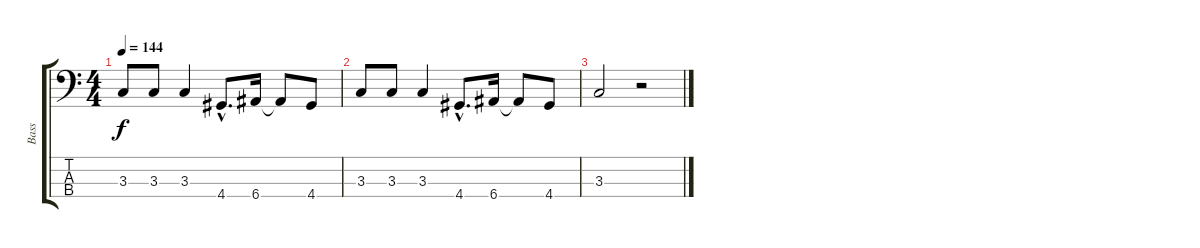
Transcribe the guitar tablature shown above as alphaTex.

\track ("Bass" "Bass") {instrument electricbassfinger}
\staff {score tabs}
\tuning (G2 D2 A1 E1) {hide}
\ts (4 4)
\tempo 144
\clef f4
\ks c
3.3.8{dy f} 3.3.8 3.3.4 4.4{hac}.8{d} 6.4.16 6.4{t}.8 4.4.8 |
3.3.8 3.3.8 3.3.4 4.4{hac}.8{d} 6.4.16 6.4{t}.8 4.4.8 |
3.3.2 r.2
